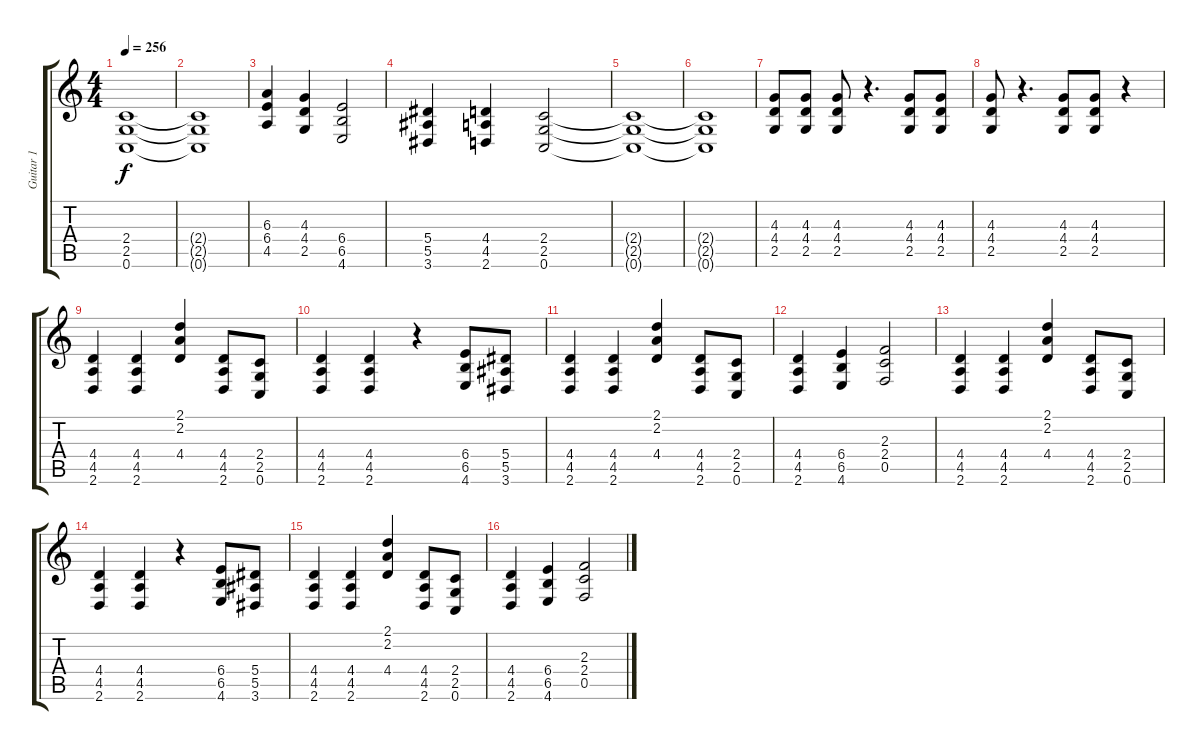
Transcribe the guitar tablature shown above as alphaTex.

\track ("Guitar 1" "Guitar 1") {instrument overdrivenguitar}
\staff {score tabs}
\tuning (C4 G3 Eb3 Bb2 F2 C2) {hide}
\ts (4 4)
\tempo 256
\clef g2
\ks c
(2.4{t} 2.5{t} 0.6{t}).1{dy f} |
(2.4{t} 2.5{t} 0.6{t}).1 |
(6.3 6.4 4.5).4 (4.3 4.4 2.5).4 (6.4 6.5 4.6).2 |
(5.4 5.5 3.6).4 (4.4 4.5 2.6).4 (2.4 2.5 0.6).2 |
(2.4{t} 2.5{t} 0.6{t}).1 |
(2.4{t} 2.5{t} 0.6{t}).1 |
(4.3 4.4 2.5).8 (4.3 4.4 2.5).8 (4.3 4.4 2.5).8 r.4{d} (4.3 4.4 2.5).8 (4.3 4.4 2.5).8 |
(4.3 4.4 2.5).8 r.4{d} (4.3 4.4 2.5).8 (4.3 4.4 2.5).8 r.4 |
(4.4 4.5 2.6).4 (4.4 4.5 2.6).4 (2.1 2.2 4.4).4 (4.4 4.5 2.6).8 (2.4 2.5 0.6).8 |
(4.4 4.5 2.6).4 (4.4 4.5 2.6).4 r.4 (6.4 6.5 4.6).8 (5.4 5.5 3.6).8 |
(4.4 4.5 2.6).4 (4.4 4.5 2.6).4 (2.1 2.2 4.4).4 (4.4 4.5 2.6).8 (2.4 2.5 0.6).8 |
(4.4 4.5 2.6).4 (6.4 6.5 4.6).4 (2.3 2.4 0.5).2 |
(4.4 4.5 2.6).4 (4.4 4.5 2.6).4 (2.1 2.2 4.4).4 (4.4 4.5 2.6).8 (2.4 2.5 0.6).8 |
(4.4 4.5 2.6).4 (4.4 4.5 2.6).4 r.4 (6.4 6.5 4.6).8 (5.4 5.5 3.6).8 |
(4.4 4.5 2.6).4 (4.4 4.5 2.6).4 (2.1 2.2 4.4).4 (4.4 4.5 2.6).8 (2.4 2.5 0.6).8 |
(4.4 4.5 2.6).4 (6.4 6.5 4.6).4 (2.3 2.4 0.5).2
